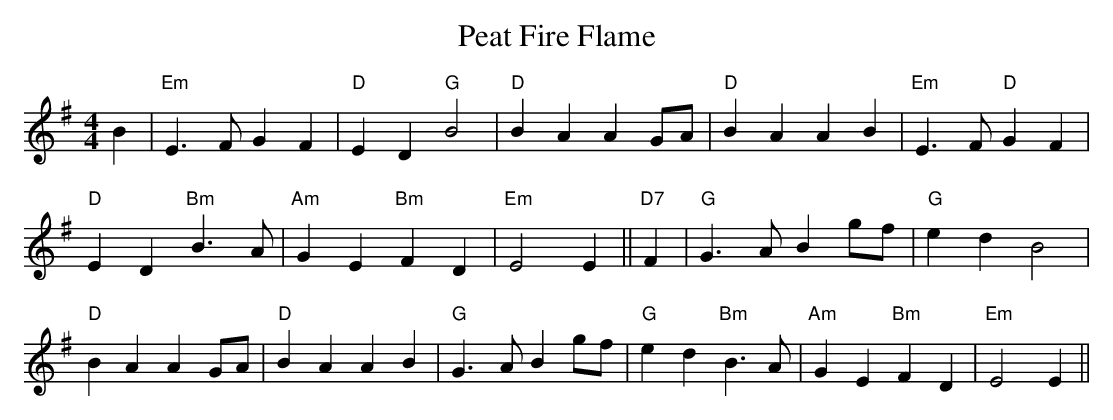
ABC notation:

X:1
T:Peat Fire Flame
M:4/4
L:1/4
K:Em
B|"Em"E>FGF|"D"ED"G"B2|"D"BAAG/A/|"D"BAAB|"Em"E>F"D"GF|!
"D"ED"Bm"B>A|"Am"GE"Bm"FD|"Em"E2E||"D7"F|"G"G>ABg/f/|"G"edB2|!
"D"BAAG/A/|"D"BAAB|"G"G>ABg/f/|"G"ed"Bm"B>A|"Am"GE"Bm"FD|"Em"E2 E||
